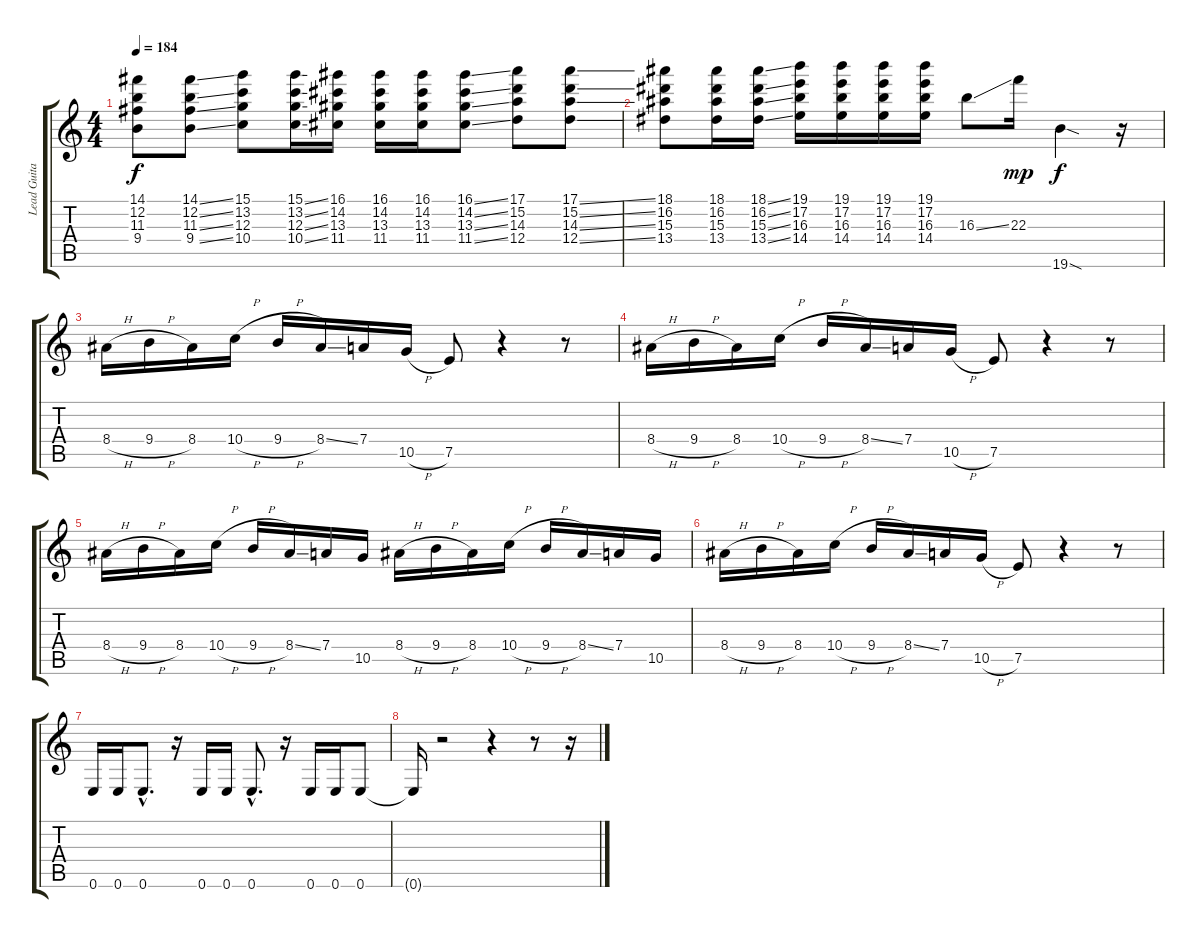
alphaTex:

\track ("Lead Guitar" "Lead Guita") {instrument distortionguitar}
\staff {score tabs}
\tuning (E4 B3 G3 D3 A2 E2) {hide}
\ts (4 4)
\tempo 184
\clef g2
\ks c
(14.1 12.2 11.3 9.4).8{dy f} (14.1{ss} 12.2{ss} 11.3{ss} 9.4{ss}).8 (15.1 13.2 12.3 10.4).8 (15.1{ss} 13.2{ss} 12.3{ss} 10.4{ss}).16 (16.1 14.2 13.3 11.4).16 (16.1 14.2 13.3 11.4).16 (16.1 14.2 13.3 11.4).16 (16.1{ss} 14.2{ss} 13.3{ss} 11.4{ss}).8 (17.1 15.2 14.3 12.4).8 (17.1{ss} 15.2{ss} 14.3{ss} 12.4{ss}).8 |
(18.1 16.2 15.3 13.4).8 (18.1 16.2 15.3 13.4).16 (18.1{ss} 16.2{ss} 15.3{ss} 13.4{ss}).16 (19.1 17.2 16.3 14.4).16 (19.1 17.2 16.3 14.4).16 (19.1 17.2 16.3 14.4).16 (19.1 17.2 16.3 14.4).16 16.3{ss}.8 22.3.16{dy mp} 19.6{sod}.4{dy f} r.16 |
8.4{h}.16 9.4{h}.16 8.4.16 10.4{h}.16 9.4{h}.16 8.4{ss}.16 7.4.16 10.5{h}.16 7.5.8 r.4 r.8 |
8.4{h}.16 9.4{h}.16 8.4.16 10.4{h}.16 9.4{h}.16 8.4{ss}.16 7.4.16 10.5{h}.16 7.5.8 r.4 r.8 |
8.4{h}.16 9.4{h}.16 8.4.16 10.4{h}.16 9.4{h}.16 8.4{ss}.16 7.4.16 10.5.16 8.4{h}.16 9.4{h}.16 8.4.16 10.4{h}.16 9.4{h}.16 8.4{ss}.16 7.4.16 10.5.16 |
8.4{h}.16 9.4{h}.16 8.4.16 10.4{h}.16 9.4{h}.16 8.4{ss}.16 7.4.16 10.5{h}.16 7.5.8 r.4 r.8 |
0.6.16 0.6.16 0.6{hac}.8{d} r.16 0.6.16 0.6.16 0.6{hac}.8{d} r.16 0.6.16 0.6.16 0.6.8 |
0.6{t}.16 r.2 r.4 r.8 r.16
